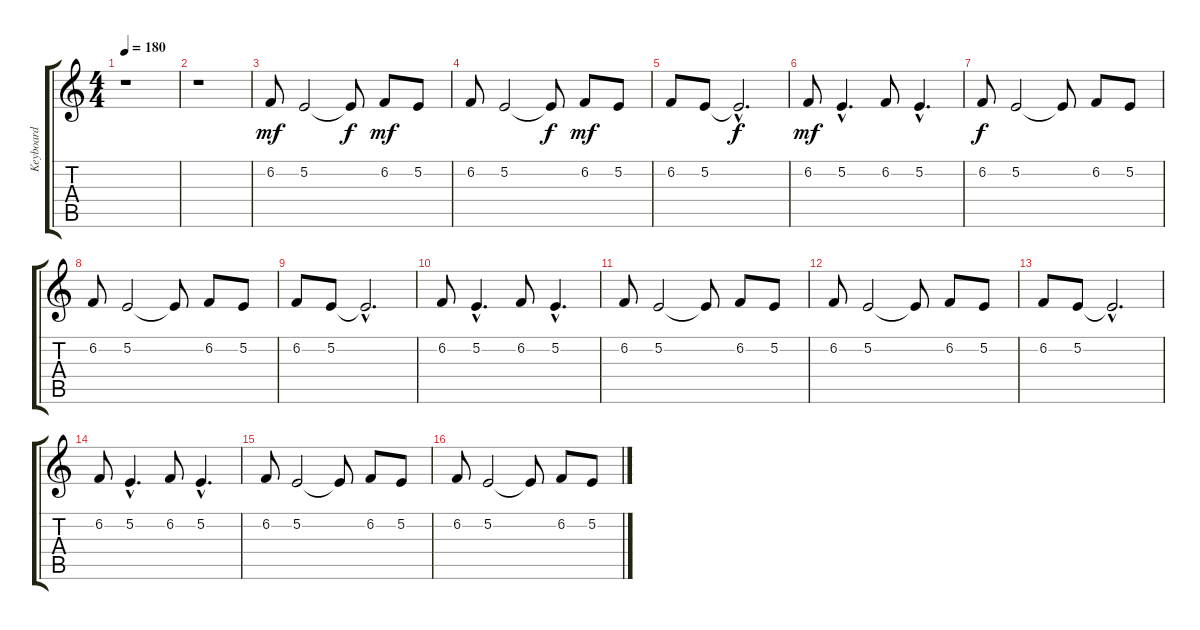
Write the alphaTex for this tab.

\track ("Keyboard" "Keyboard") {instrument violin}
\staff {score tabs}
\tuning (E4 B3 G3 D3 A2 D2) {hide}
\ts (4 4)
\tempo 180
\tempo 80
\tempo 180
\clef g2
\ks c
r.1{dy mf instrument violin} |
r.1 |
6.2.8 5.2.2 5.2{t}.8{dy f} 6.2.8{dy mf} 5.2.8 |
6.2.8 5.2.2 5.2{t}.8{dy f} 6.2.8{dy mf} 5.2.8 |
6.2.8 5.2.8 5.2{hac t}.2{d dy f} |
6.2.8{dy mf} 5.2{hac}.4{d} 6.2.8 5.2{hac}.4{d} |
6.2.8{dy f} 5.2.2 5.2{t}.8 6.2.8 5.2.8 |
6.2.8 5.2.2 5.2{t}.8 6.2.8 5.2.8 |
6.2.8 5.2.8 5.2{hac t}.2{d} |
6.2.8 5.2{hac}.4{d} 6.2.8 5.2{hac}.4{d} |
6.2.8 5.2.2 5.2{t}.8 6.2.8 5.2.8 |
6.2.8 5.2.2 5.2{t}.8 6.2.8 5.2.8 |
6.2.8 5.2.8 5.2{hac t}.2{d} |
6.2.8 5.2{hac}.4{d} 6.2.8 5.2{hac}.4{d} |
6.2.8 5.2.2 5.2{t}.8 6.2.8 5.2.8 |
6.2.8 5.2.2 5.2{t}.8 6.2.8 5.2.8
